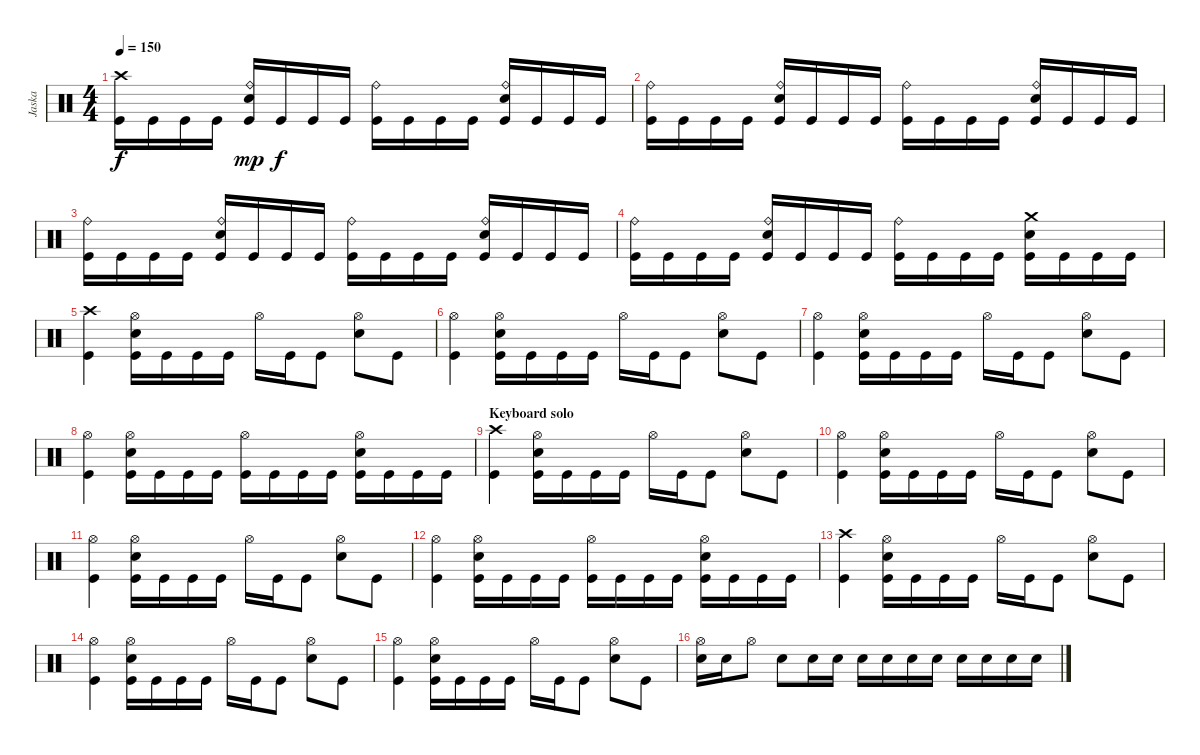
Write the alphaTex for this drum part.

\track ("Jaska" "Jaska") {instrument percussion}
\staff {score}
\articulation defaults
\ts (4 4)
\tempo 150
\clef neutral
\ks c
("Crash high (hit)" "Kick (hit)").16{dy f} "Kick (hit)".16 "Kick (hit)".16 "Kick (hit)".16 ("Ride (bell)" "Snare (hit) 2" "Kick (hit)").16{dy mp} "Kick (hit)".16{dy f} "Kick (hit)".16 "Kick (hit)".16 ("Ride (bell)" "Kick (hit)").16 "Kick (hit)".16 "Kick (hit)".16 "Kick (hit)".16 ("Ride (bell)" "Snare (hit) 2" "Kick (hit)").16 "Kick (hit)".16 "Kick (hit)".16 "Kick (hit)".16 |
("Ride (bell)" "Kick (hit)").16 "Kick (hit)".16 "Kick (hit)".16 "Kick (hit)".16 ("Ride (bell)" "Snare (hit) 2" "Kick (hit)").16 "Kick (hit)".16 "Kick (hit)".16 "Kick (hit)".16 ("Ride (bell)" "Kick (hit)").16 "Kick (hit)".16 "Kick (hit)".16 "Kick (hit)".16 ("Ride (bell)" "Snare (hit) 2" "Kick (hit)").16 "Kick (hit)".16 "Kick (hit)".16 "Kick (hit)".16 |
("Ride (bell)" "Kick (hit)").16 "Kick (hit)".16 "Kick (hit)".16 "Kick (hit)".16 ("Ride (bell)" "Snare (hit) 2" "Kick (hit)").16 "Kick (hit)".16 "Kick (hit)".16 "Kick (hit)".16 ("Ride (bell)" "Kick (hit)").16 "Kick (hit)".16 "Kick (hit)".16 "Kick (hit)".16 ("Ride (bell)" "Snare (hit) 2" "Kick (hit)").16 "Kick (hit)".16 "Kick (hit)".16 "Kick (hit)".16 |
("Ride (bell)" "Kick (hit)").16 "Kick (hit)".16 "Kick (hit)".16 "Kick (hit)".16 ("Ride (bell)" "Snare (hit) 2" "Kick (hit)").16 "Kick (hit)".16 "Kick (hit)".16 "Kick (hit)".16 ("Ride (bell)" "Kick (hit)").16 "Kick (hit)".16 "Kick (hit)".16 "Kick (hit)".16 ("Crash medium (hit)" "Snare (hit) 2" "Kick (hit)").16 "Kick (hit)".16 "Kick (hit)".16 "Kick (hit)".16 |
("Crash high (hit)" "Kick (hit)").4 ("Snare (hit) 2" "Hi-Hat (open)" "Kick (hit)").16 "Kick (hit)".16 "Kick (hit)".16 "Kick (hit)".16 "Hi-Hat (open)".16 "Kick (hit)".16 "Kick (hit)".8 ("Snare (hit) 2" "Hi-Hat (open)").8 "Kick (hit)".8 |
("Hi-Hat (open)" "Kick (hit)").4 ("Snare (hit) 2" "Hi-Hat (open)" "Kick (hit)").16 "Kick (hit)".16 "Kick (hit)".16 "Kick (hit)".16 "Hi-Hat (open)".16 "Kick (hit)".16 "Kick (hit)".8 ("Snare (hit) 2" "Hi-Hat (open)").8 "Kick (hit)".8 |
("Hi-Hat (open)" "Kick (hit)").4 ("Snare (hit) 2" "Hi-Hat (open)" "Kick (hit)").16 "Kick (hit)".16 "Kick (hit)".16 "Kick (hit)".16 "Hi-Hat (open)".16 "Kick (hit)".16 "Kick (hit)".8 ("Snare (hit) 2" "Hi-Hat (open)").8 "Kick (hit)".8 |
("Hi-Hat (open)" "Kick (hit)").4 ("Snare (hit) 2" "Hi-Hat (open)" "Kick (hit)").16 "Kick (hit)".16 "Kick (hit)".16 "Kick (hit)".16 ("Hi-Hat (open)" "Kick (hit)").16 "Kick (hit)".16 "Kick (hit)".16 "Kick (hit)".16 ("Snare (hit) 2" "Hi-Hat (open)" "Kick (hit)").16 "Kick (hit)".16 "Kick (hit)".16 "Kick (hit)".16 |
\section ("" "Keyboard solo")
("Crash high (hit)" "Kick (hit)").4 ("Snare (hit) 2" "Hi-Hat (open)" "Kick (hit)").16 "Kick (hit)".16 "Kick (hit)".16 "Kick (hit)".16 "Hi-Hat (open)".16 "Kick (hit)".16 "Kick (hit)".8 ("Snare (hit) 2" "Hi-Hat (open)").8 "Kick (hit)".8 |
("Hi-Hat (open)" "Kick (hit)").4 ("Snare (hit) 2" "Hi-Hat (open)" "Kick (hit)").16 "Kick (hit)".16 "Kick (hit)".16 "Kick (hit)".16 "Hi-Hat (open)".16 "Kick (hit)".16 "Kick (hit)".8 ("Snare (hit) 2" "Hi-Hat (open)").8 "Kick (hit)".8 |
("Hi-Hat (open)" "Kick (hit)").4 ("Snare (hit) 2" "Hi-Hat (open)" "Kick (hit)").16 "Kick (hit)".16 "Kick (hit)".16 "Kick (hit)".16 "Hi-Hat (open)".16 "Kick (hit)".16 "Kick (hit)".8 ("Snare (hit) 2" "Hi-Hat (open)").8 "Kick (hit)".8 |
("Hi-Hat (open)" "Kick (hit)").4 ("Snare (hit) 2" "Hi-Hat (open)" "Kick (hit)").16 "Kick (hit)".16 "Kick (hit)".16 "Kick (hit)".16 ("Hi-Hat (open)" "Kick (hit)").16 "Kick (hit)".16 "Kick (hit)".16 "Kick (hit)".16 ("Snare (hit) 2" "Hi-Hat (open)" "Kick (hit)").16 "Kick (hit)".16 "Kick (hit)".16 "Kick (hit)".16 |
("Crash high (hit)" "Kick (hit)").4 ("Snare (hit) 2" "Hi-Hat (open)" "Kick (hit)").16 "Kick (hit)".16 "Kick (hit)".16 "Kick (hit)".16 "Hi-Hat (open)".16 "Kick (hit)".16 "Kick (hit)".8 ("Snare (hit) 2" "Hi-Hat (open)").8 "Kick (hit)".8 |
("Hi-Hat (open)" "Kick (hit)").4 ("Snare (hit) 2" "Hi-Hat (open)" "Kick (hit)").16 "Kick (hit)".16 "Kick (hit)".16 "Kick (hit)".16 "Hi-Hat (open)".16 "Kick (hit)".16 "Kick (hit)".8 ("Snare (hit) 2" "Hi-Hat (open)").8 "Kick (hit)".8 |
("Hi-Hat (open)" "Kick (hit)").4 ("Snare (hit) 2" "Hi-Hat (open)" "Kick (hit)").16 "Kick (hit)".16 "Kick (hit)".16 "Kick (hit)".16 "Hi-Hat (open)".16 "Kick (hit)".16 "Kick (hit)".8 ("Snare (hit) 2" "Hi-Hat (open)").8 "Kick (hit)".8 |
("Snare (hit) 2" "Hi-Hat (open)").16 "Snare (hit) 2".16 "Hi-Hat (open)".8 "Snare (hit) 2".8 "Snare (hit) 2".16 "Snare (hit) 2".16 "Snare (hit) 2".16 "Snare (hit) 2".16 "Snare (hit) 2".16 "Snare (hit) 2".16 "Snare (hit) 2".16 "Snare (hit) 2".16 "Snare (hit) 2".16 "Snare (hit) 2".16
